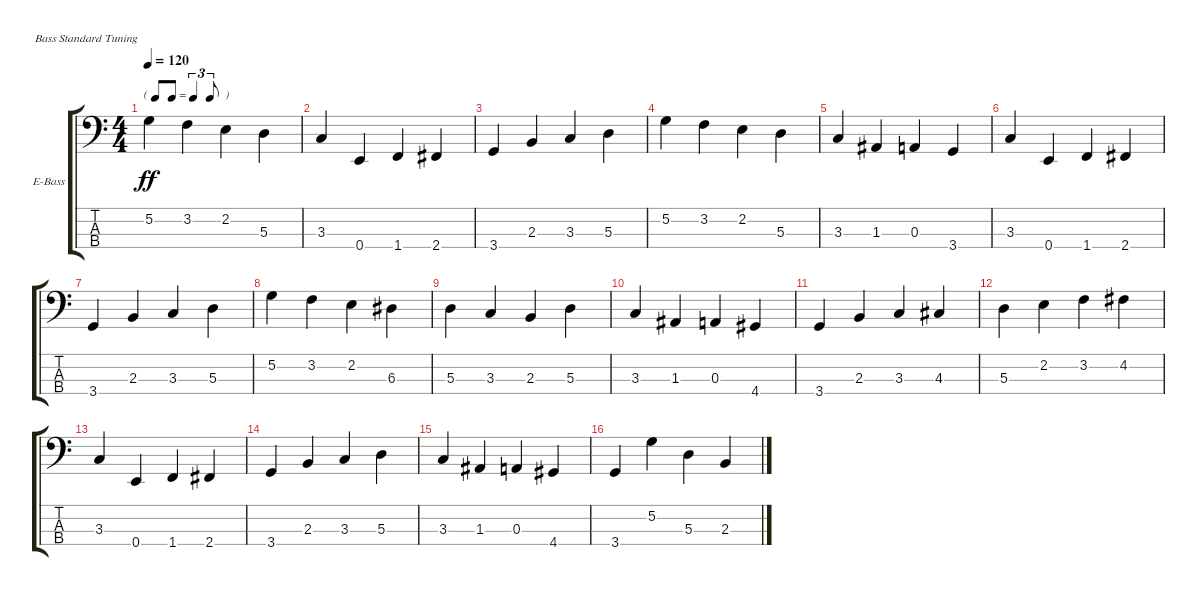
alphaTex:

\defaultSystemsLayout 4
\bracketExtendMode groupsimilarinstruments
\firstSystemTrackNameOrientation horizontal
\otherSystemsTrackNameOrientation horizontal
\track ("Electric Bass" "E-Bass") {instrument electricbassfinger}
\staff {score tabs}
\tuning (G2 D2 A1 E1)
\ts (4 4)
\tf triplet8th
\tempo 120
\clef f4
\scale
0.333333
\ks c
5.2.4{dy ff} 3.2.4 2.2.4 5.3.4 |
\scale
0.333333 3.3.4 0.4.4 1.4.4 2.4.4 |
\scale
0.333333 3.4.4 2.3.4 3.3.4 5.3.4 |
\scale
0.333333 5.2.4 3.2.4 2.2.4 5.3.4 |
\scale
0.333333 3.3.4 1.3.4 0.3.4 3.4.4 |
\scale
0.333333 3.3.4 0.4.4 1.4.4 2.4.4 |
\scale
0.333333 3.4.4 2.3.4 3.3.4 5.3.4 |
\scale
0.333333 5.2.4 3.2.4 2.2.4 6.3.4 |
5.3.4 3.3.4 2.3.4 5.3.4 |
3.3.4 1.3.4 0.3.4 4.4.4 |
3.4.4 2.3.4 3.3.4 4.3.4 |
5.3.4 2.2.4 3.2.4 4.2.4 |
3.3.4 0.4.4 1.4.4 2.4.4 |
3.4.4 2.3.4 3.3.4 5.3.4 |
3.3.4 1.3.4 0.3.4 4.4.4 |
3.4.4 5.2.4 5.3.4 2.3.4
